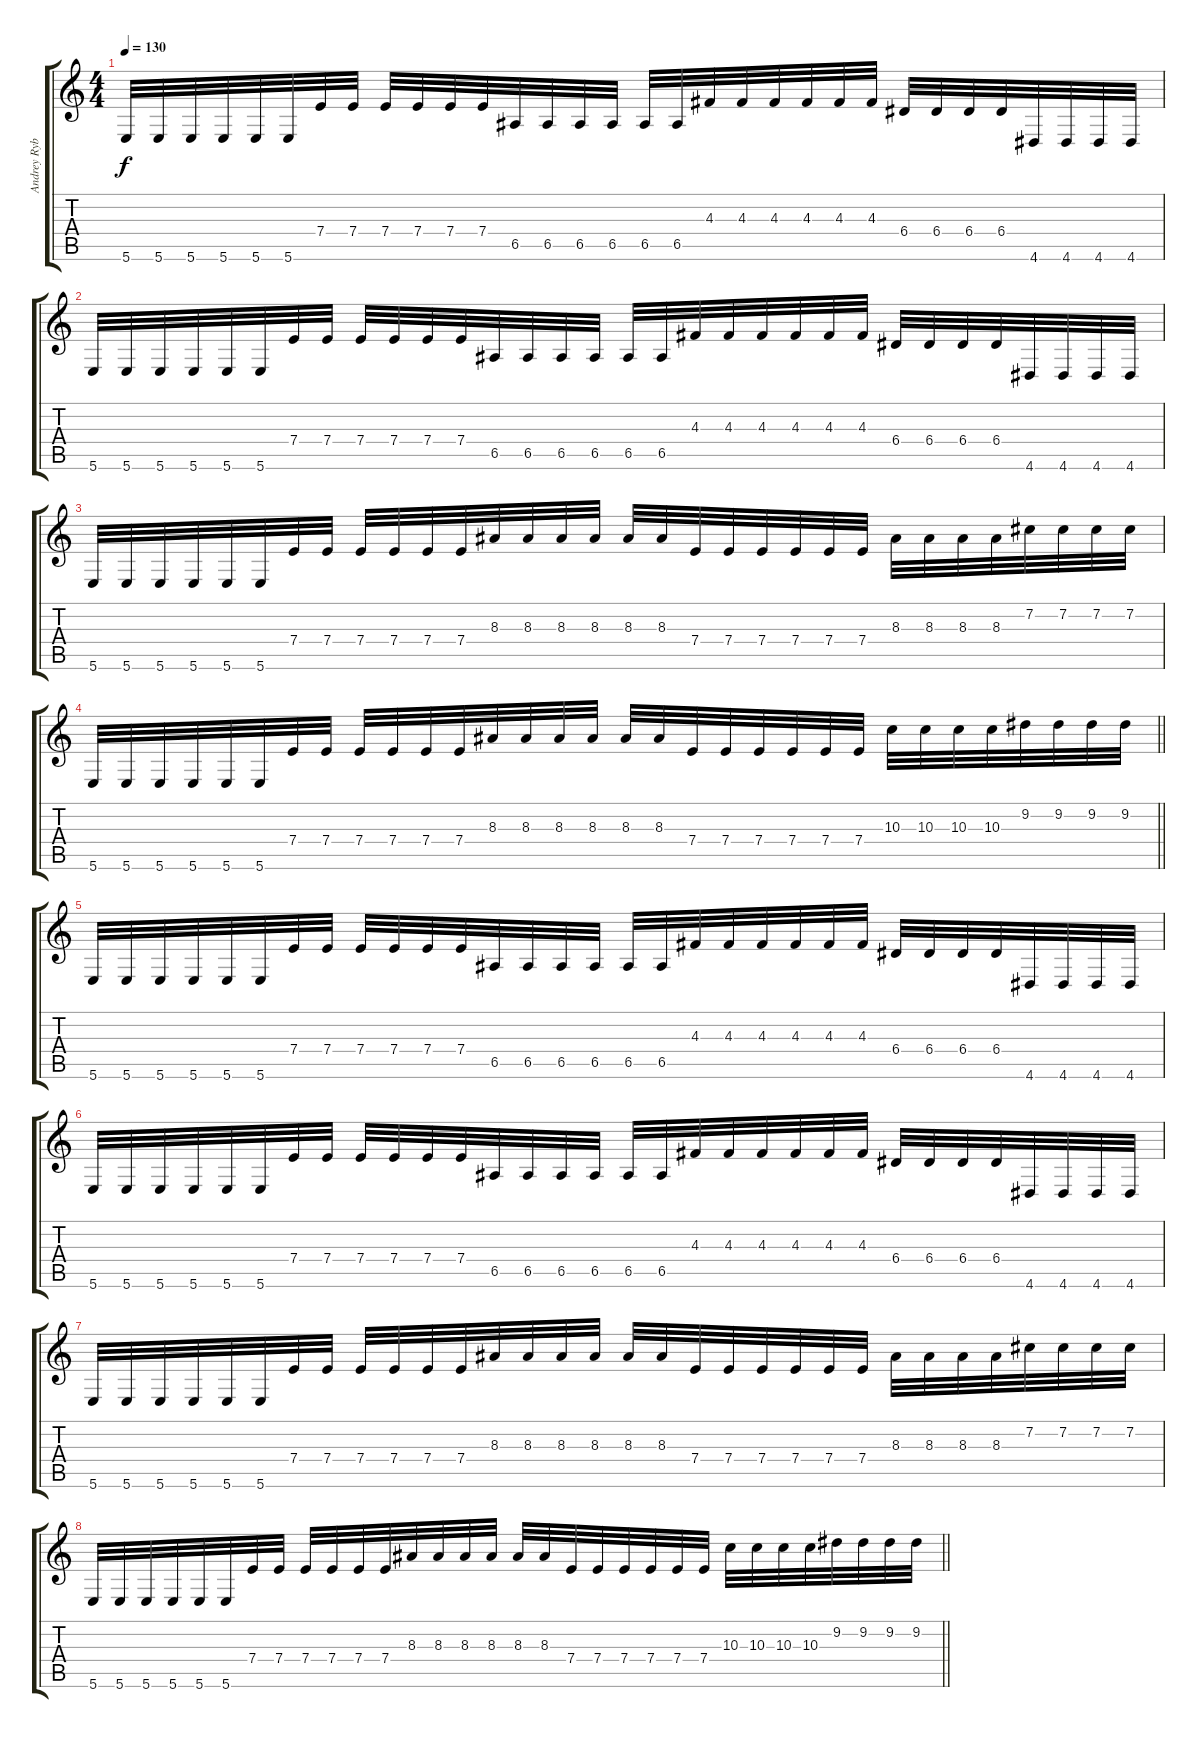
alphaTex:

\track ("Andrey Rybakov" "Andrey Ryb") {instrument distortionguitar}
\staff {score tabs}
\tuning (B3 Gb3 D3 A2 E2 B1) {hide}
\ts (4 4)
\tempo 130
\clef g2
\ks c
5.6.32{dy f} 5.6.32 5.6.32 5.6.32 5.6.32 5.6.32 7.4.32 7.4.32 7.4.32 7.4.32 7.4.32 7.4.32 6.5.32 6.5.32 6.5.32 6.5.32 6.5.32 6.5.32 4.3.32 4.3.32 4.3.32 4.3.32 4.3.32 4.3.32 6.4.32 6.4.32 6.4.32 6.4.32 4.6.32 4.6.32 4.6.32 4.6.32 |
5.6.32 5.6.32 5.6.32 5.6.32 5.6.32 5.6.32 7.4.32 7.4.32 7.4.32 7.4.32 7.4.32 7.4.32 6.5.32 6.5.32 6.5.32 6.5.32 6.5.32 6.5.32 4.3.32 4.3.32 4.3.32 4.3.32 4.3.32 4.3.32 6.4.32 6.4.32 6.4.32 6.4.32 4.6.32 4.6.32 4.6.32 4.6.32 |
5.6.32 5.6.32 5.6.32 5.6.32 5.6.32 5.6.32 7.4.32 7.4.32 7.4.32 7.4.32 7.4.32 7.4.32 8.3.32 8.3.32 8.3.32 8.3.32 8.3.32 8.3.32 7.4.32 7.4.32 7.4.32 7.4.32 7.4.32 7.4.32 8.3.32 8.3.32 8.3.32 8.3.32 7.2.32 7.2.32 7.2.32 7.2.32 |
\barLineRight lightlight
5.6.32 5.6.32 5.6.32 5.6.32 5.6.32 5.6.32 7.4.32 7.4.32 7.4.32 7.4.32 7.4.32 7.4.32 8.3.32 8.3.32 8.3.32 8.3.32 8.3.32 8.3.32 7.4.32 7.4.32 7.4.32 7.4.32 7.4.32 7.4.32 10.3.32 10.3.32 10.3.32 10.3.32 9.2.32 9.2.32 9.2.32 9.2.32 |
5.6.32 5.6.32 5.6.32 5.6.32 5.6.32 5.6.32 7.4.32 7.4.32 7.4.32 7.4.32 7.4.32 7.4.32 6.5.32 6.5.32 6.5.32 6.5.32 6.5.32 6.5.32 4.3.32 4.3.32 4.3.32 4.3.32 4.3.32 4.3.32 6.4.32 6.4.32 6.4.32 6.4.32 4.6.32 4.6.32 4.6.32 4.6.32 |
5.6.32 5.6.32 5.6.32 5.6.32 5.6.32 5.6.32 7.4.32 7.4.32 7.4.32 7.4.32 7.4.32 7.4.32 6.5.32 6.5.32 6.5.32 6.5.32 6.5.32 6.5.32 4.3.32 4.3.32 4.3.32 4.3.32 4.3.32 4.3.32 6.4.32 6.4.32 6.4.32 6.4.32 4.6.32 4.6.32 4.6.32 4.6.32 |
5.6.32 5.6.32 5.6.32 5.6.32 5.6.32 5.6.32 7.4.32 7.4.32 7.4.32 7.4.32 7.4.32 7.4.32 8.3.32 8.3.32 8.3.32 8.3.32 8.3.32 8.3.32 7.4.32 7.4.32 7.4.32 7.4.32 7.4.32 7.4.32 8.3.32 8.3.32 8.3.32 8.3.32 7.2.32 7.2.32 7.2.32 7.2.32 |
\barLineRight lightlight
5.6.32 5.6.32 5.6.32 5.6.32 5.6.32 5.6.32 7.4.32 7.4.32 7.4.32 7.4.32 7.4.32 7.4.32 8.3.32 8.3.32 8.3.32 8.3.32 8.3.32 8.3.32 7.4.32 7.4.32 7.4.32 7.4.32 7.4.32 7.4.32 10.3.32 10.3.32 10.3.32 10.3.32 9.2.32 9.2.32 9.2.32 9.2.32
